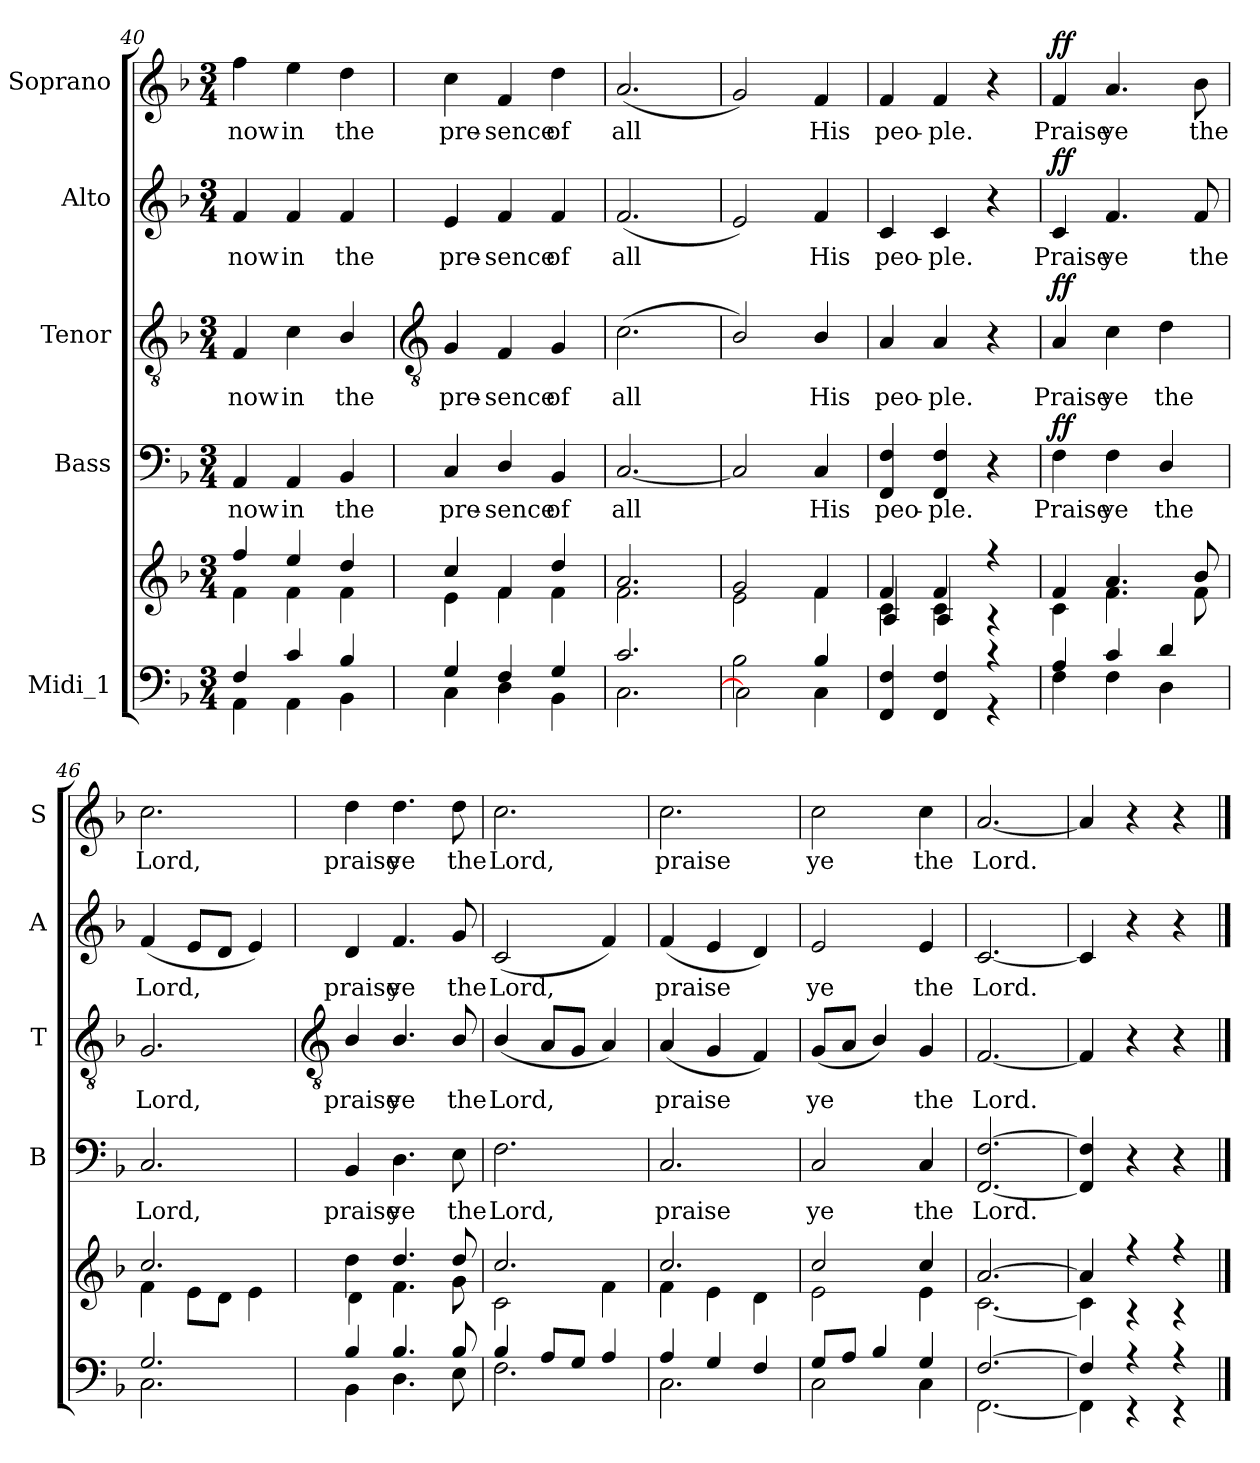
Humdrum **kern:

**kern	**kern	**kern	**text	**dynam	**kern	**text	**dynam	**kern	**text	**dynam	**kern	**text	**dynam
*part5	*part5	*part4	*part4	*part4	*part3	*part3	*part3	*part2	*part2	*part2	*part1	*part1	*part1
*staff6	*staff5	*staff4	*staff4	*staff4	*staff3	*staff3	*staff3	*staff2	*staff2	*staff2	*staff1	*staff1	*staff1
*I"Midi_1	*	*I"Bass	*	*	*I"Tenor	*	*	*I"Alto	*	*	*I"Soprano	*	*
*	*	*I'B	*	*	*I'T	*	*	*I'A	*	*	*I'S	*	*
*clefF4	*clefG2	*clefF4	*	*	*clefGv2	*	*	*clefG2	*	*	*clefG2	*	*
*k[b-]	*k[b-]	*k[b-]	*	*	*k[b-]	*	*	*k[b-]	*	*	*k[b-]	*	*
*F:	*F:	*F:	*	*	*F:	*	*	*F:	*	*	*F:	*	*
*M3/4	*M3/4	*M3/4	*	*	*M3/4	*	*	*M3/4	*	*	*M3/4	*	*
=40	=40	=40	=40	=40	=40	=40	=40	=40	=40	=40	=40	=40	=40
*^	*^	*	*	*	*	*	*	*	*	*	*	*	*
!	!	!	!	!	!LO:LY:b	!	!	!LO:LY:b	!	!	!LO:LY:b	!	!	!LO:LY:b	!
4F/	4AA	4ff	4f\	4AA	now	.	4F	now	.	4f	now	.	4ff	now	.
!	!	!	!	!	!LO:LY:b	!	!	!LO:LY:b	!	!	!LO:LY:b	!	!	!LO:LY:b	!
4c	4AA\	4ee	4f\	4AA	in	.	4c	in	.	4f	in	.	4ee	in	.
!	!	!	!	!	!LO:LY:b	!	!	!LO:LY:b	!	!	!LO:LY:b	!	!	!LO:LY:b	!
4B-	4BB-\	4dd/	4f	4BB-	the	.	4B-/	the	.	4f	the	.	4dd	the	.
!!LO:LB:g=z
=41	=41	=41	=41	=41	=41	=41	=41	=41	=41	=41	=41	=41	=41	=41	=41
*	*	*	*	*	*	*	*clefGv2	*	*	*	*	*	*	*	*
!	!	!	!	!	!LO:LY:b	!	!	!LO:LY:b	!	!	!LO:LY:b	!	!	!LO:LY:b	!
4G	4C\	4cc/	4e	4C	pre-	.	4G	pre-	.	4e	pre-	.	4cc	pre-	.
!	!	!	!	!	!LO:LY:b	!	!	!LO:LY:b	!	!	!LO:LY:b	!	!	!LO:LY:b	!
4F	4D	4f	4f	4D/	-sence	.	4F	-sence	.	4f	-sence	.	4f	-sence	.
!	!	!	!	!	!LO:LY:b	!	!	!LO:LY:b	!	!	!LO:LY:b	!	!	!LO:LY:b	!
4G	4BB-\	4dd/	4f	4BB-	of	.	4G	of	.	4f	of	.	4dd	of	.
=42	=42	=42	=42	=42	=42	=42	=42	=42	=42	=42	=42	=42	=42	=42	=42
!	!	!	!	!	!LO:LY:b	!	!	!LO:LY:b	!	!	!LO:LY:b	!	!	!LO:LY:b	!
2.c	2.C\	2.a	2.f	[2.C	all	.	(<2.c	all	.	(<2.f	all	.	(<2.a	all	.
=43	=43	=43	=43	=43	=43	=43	=43	=43	=43	=43	=43	=43	=43	=43	=43
2B-\	2C\]	2g	2e	2C]	.	.	2B-/)	.	.	2e)	.	.	2g)	.	.
!	!	!	!	!	!LO:LY:b	!	!	!LO:LY:b	!	!	!LO:LY:b	!	!	!LO:LY:b	!
4B-	4C\	4f	4f	4C	His	.	4B-/	His	.	4f	His	.	4f	His	.
=44	=44	=44	=44	=44	=44	=44	=44	=44	=44	=44	=44	=44	=44	=44	=44
*	*	*	*^	*	*	*	*	*	*	*	*	*	*	*	*
!	!	!	!	!	!	!LO:LY:b	!	!	!LO:LY:b	!	!	!LO:LY:b	!	!	!LO:LY:b	!
2ryy	4FF 4F	4f	4c	4A/	4FF 4F	peo-	.	4A	peo-	.	4c	peo-	.	4f	peo-	.
!	!	!	!	!	!	!LO:LY:b	!	!	!LO:LY:b	!	!	!LO:LY:b	!	!	!LO:LY:b	!
.	4FF 4F	4f	4c	4A/	4FF 4F	-ple.	.	4A	-ple.	.	4c	-ple.	.	4f	-ple.	.
4r	4r	4r	4r	4ryy	4r	.	.	4r	.	.	4r	.	.	4r	.	.
=45	=45	=45	=45	=45	=45	=45	=45	=45	=45	=45	=45	=45	=45	=45	=45	=45
!	!	!	!	!	!	!LO:LY:b	!LO:DY:b	!	!LO:LY:b	!LO:DY:b	!	!LO:LY:b	!LO:DY:b	!	!LO:LY:b	!LO:DY:b
*	*	*	*v	*v	*	*	*	*	*	*	*	*	*	*	*	*
4A	4F	4f	4c	4F	Praise	ff	4A	Praise	ff	4c	Praise	ff	4f	Praise	ff
!	!	!	!	!	!LO:LY:b	!	!	!LO:LY:b	!	!	!LO:LY:b	!	!	!LO:LY:b	!
4c	4F	4.a	4.f	4F	ye	.	4c	ye	.	4.f	ye	.	4.a	ye	.
!	!	!	!	!	!LO:LY:b	!	!	!LO:LY:b	!	!	!	!	!	!	!
4d	4D	.	.	4D/	the	.	4d	the	.	.	.	.	.	.	.
!	!	!	!	!	!	!	!	!	!	!	!LO:LY:b	!	!	!LO:LY:b	!
.	.	8b-/	8f	.	.	.	.	.	.	8f	the	.	8b-	the	.
=46	=46	=46	=46	=46	=46	=46	=46	=46	=46	=46	=46	=46	=46	=46	=46
!	!	!	!	!	!LO:LY:b	!	!	!LO:LY:b	!	!	!LO:LY:b	!	!	!LO:LY:b	!
2.G	2.C\	2.cc/	4f\	2.C	Lord,	.	2.G	Lord,	.	(<4f	Lord,	.	2.cc	Lord,	.
.	.	.	8e\L	.	.	.	.	.	.	8eL	.	.	.	.	.
.	.	.	8d\J	.	.	.	.	.	.	8dJ	.	.	.	.	.
.	.	.	4e\	.	.	.	.	.	.	4e)	.	.	.	.	.
!!LO:LB:g=z
=47	=47	=47	=47	=47	=47	=47	=47	=47	=47	=47	=47	=47	=47	=47	=47
*	*	*	*	*	*	*	*clefGv2	*	*	*	*	*	*	*	*
!	!	!	!	!	!LO:LY:b	!	!	!LO:LY:b	!	!	!LO:LY:b	!	!	!LO:LY:b	!
4B-	4BB-\	4dd\	4d\	4BB-	praise	.	4B-/	praise	.	4d	praise	.	4dd	praise	.
!	!	!	!	!	!LO:LY:b	!	!	!LO:LY:b	!	!	!LO:LY:b	!	!	!LO:LY:b	!
4.B-	4.D	4.dd	4.f\	4.D	ye	.	4.B-/	ye	.	4.f	ye	.	4.dd	ye	.
!	!	!	!	!	!LO:LY:b	!	!	!LO:LY:b	!	!	!LO:LY:b	!	!	!LO:LY:b	!
8B-	8E	8dd	8g\	8E	the	.	8B-/	the	.	8g	the	.	8dd	the	.
=48	=48	=48	=48	=48	=48	=48	=48	=48	=48	=48	=48	=48	=48	=48	=48
!	!	!	!	!	!LO:LY:b	!	!	!LO:LY:b	!	!	!LO:LY:b	!	!	!LO:LY:b	!
4B-/	2.F	2.cc/	2c\	2.F	Lord,	.	(<4B-/	Lord,	.	(<2c	Lord,	.	2.cc	Lord,	.
8A/L	.	.	.	.	.	.	8AL	.	.	.	.	.	.	.	.
8G/J	.	.	.	.	.	.	8GJ	.	.	.	.	.	.	.	.
4A/	.	.	4f\	.	.	.	4A)	.	.	4f)	.	.	.	.	.
=49	=49	=49	=49	=49	=49	=49	=49	=49	=49	=49	=49	=49	=49	=49	=49
!	!	!	!	!	!LO:LY:b	!	!	!LO:LY:b	!	!	!LO:LY:b	!	!	!LO:LY:b	!
4A/	2.C\	2.cc/	4f\	2.C	praise	.	(<4A	praise	.	(<4f	praise	.	2.cc	praise	.
4G/	.	.	4e\	.	.	.	4G	.	.	4e	.	.	.	.	.
4F/	.	.	4d\	.	.	.	4F)	.	.	4d)	.	.	.	.	.
=50	=50	=50	=50	=50	=50	=50	=50	=50	=50	=50	=50	=50	=50	=50	=50
!	!	!	!	!	!LO:LY:b	!	!	!LO:LY:b	!	!	!LO:LY:b	!	!	!LO:LY:b	!
8G/L	2C\	2cc/	2e	2C	ye	.	(<8GL	ye	.	2e	ye	.	2cc	ye	.
8A/J	.	.	.	.	.	.	8AJ	.	.	.	.	.	.	.	.
4B-/	.	.	.	.	.	.	4B-/)	.	.	.	.	.	.	.	.
!	!	!	!	!	!LO:LY:b	!	!	!LO:LY:b	!	!	!LO:LY:b	!	!	!LO:LY:b	!
4G	4C\	4cc/	4e	4C	the	.	4G	the	.	4e	the	.	4cc	the	.
=51	=51	=51	=51	=51	=51	=51	=51	=51	=51	=51	=51	=51	=51	=51	=51
!	!	!	!	!	!LO:LY:b	!	!	!LO:LY:b	!	!	!LO:LY:b	!	!	!LO:LY:b	!
[2.F/	[2.FF	[2.a	[2.c	[2.FF [2.F	Lord.	.	[2.F	Lord.	.	[2.c	Lord.	.	[2.a	Lord.	.
=52	=52	=52	=52	=52	=52	=52	=52	=52	=52	=52	=52	=52	=52	=52	=52
4F/]	4FF]	4a]	4c]	4FF] 4F]	.	.	4F]	.	.	4c]	.	.	4a]	.	.
4r	4r	4r	4r	4r	.	.	4r	.	.	4r	.	.	4r	.	.
4r	4r	4r	4r	4r	.	.	4r	.	.	4r	.	.	4r	.	.
*v	*v	*	*	*	*	*	*	*	*	*	*	*	*	*	*
*	*v	*v	*	*	*	*	*	*	*	*	*	*	*	*
==	==	==	==	==	==	==	==	==	==	==	==	==	==
*-	*-	*-	*-	*-	*-	*-	*-	*-	*-	*-	*-	*-	*-
